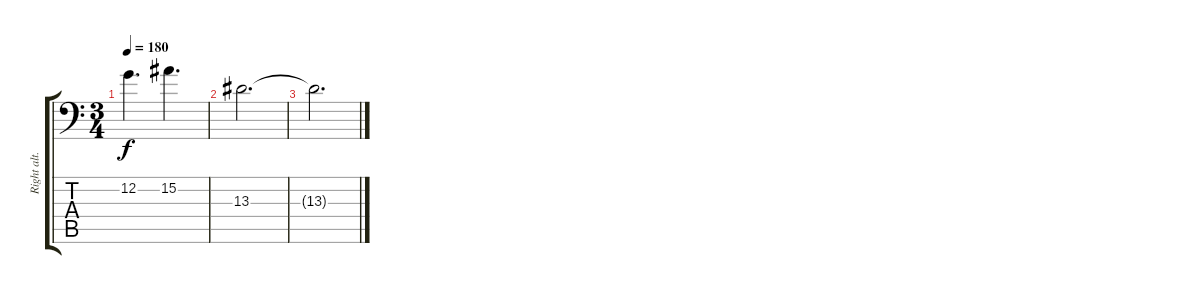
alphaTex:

\track ("Right alt." "Right alt.") {mute instrument acousticbass}
\staff {score tabs}
\tuning (C3 G2 D2 A1 E1 B0) {hide}
\ts (3 4)
\tempo 180
\clef f4
\ks c
12.2.4{d dy f} 15.2.4{d} |
13.3.2{d} |
13.3{t}.2{d}
